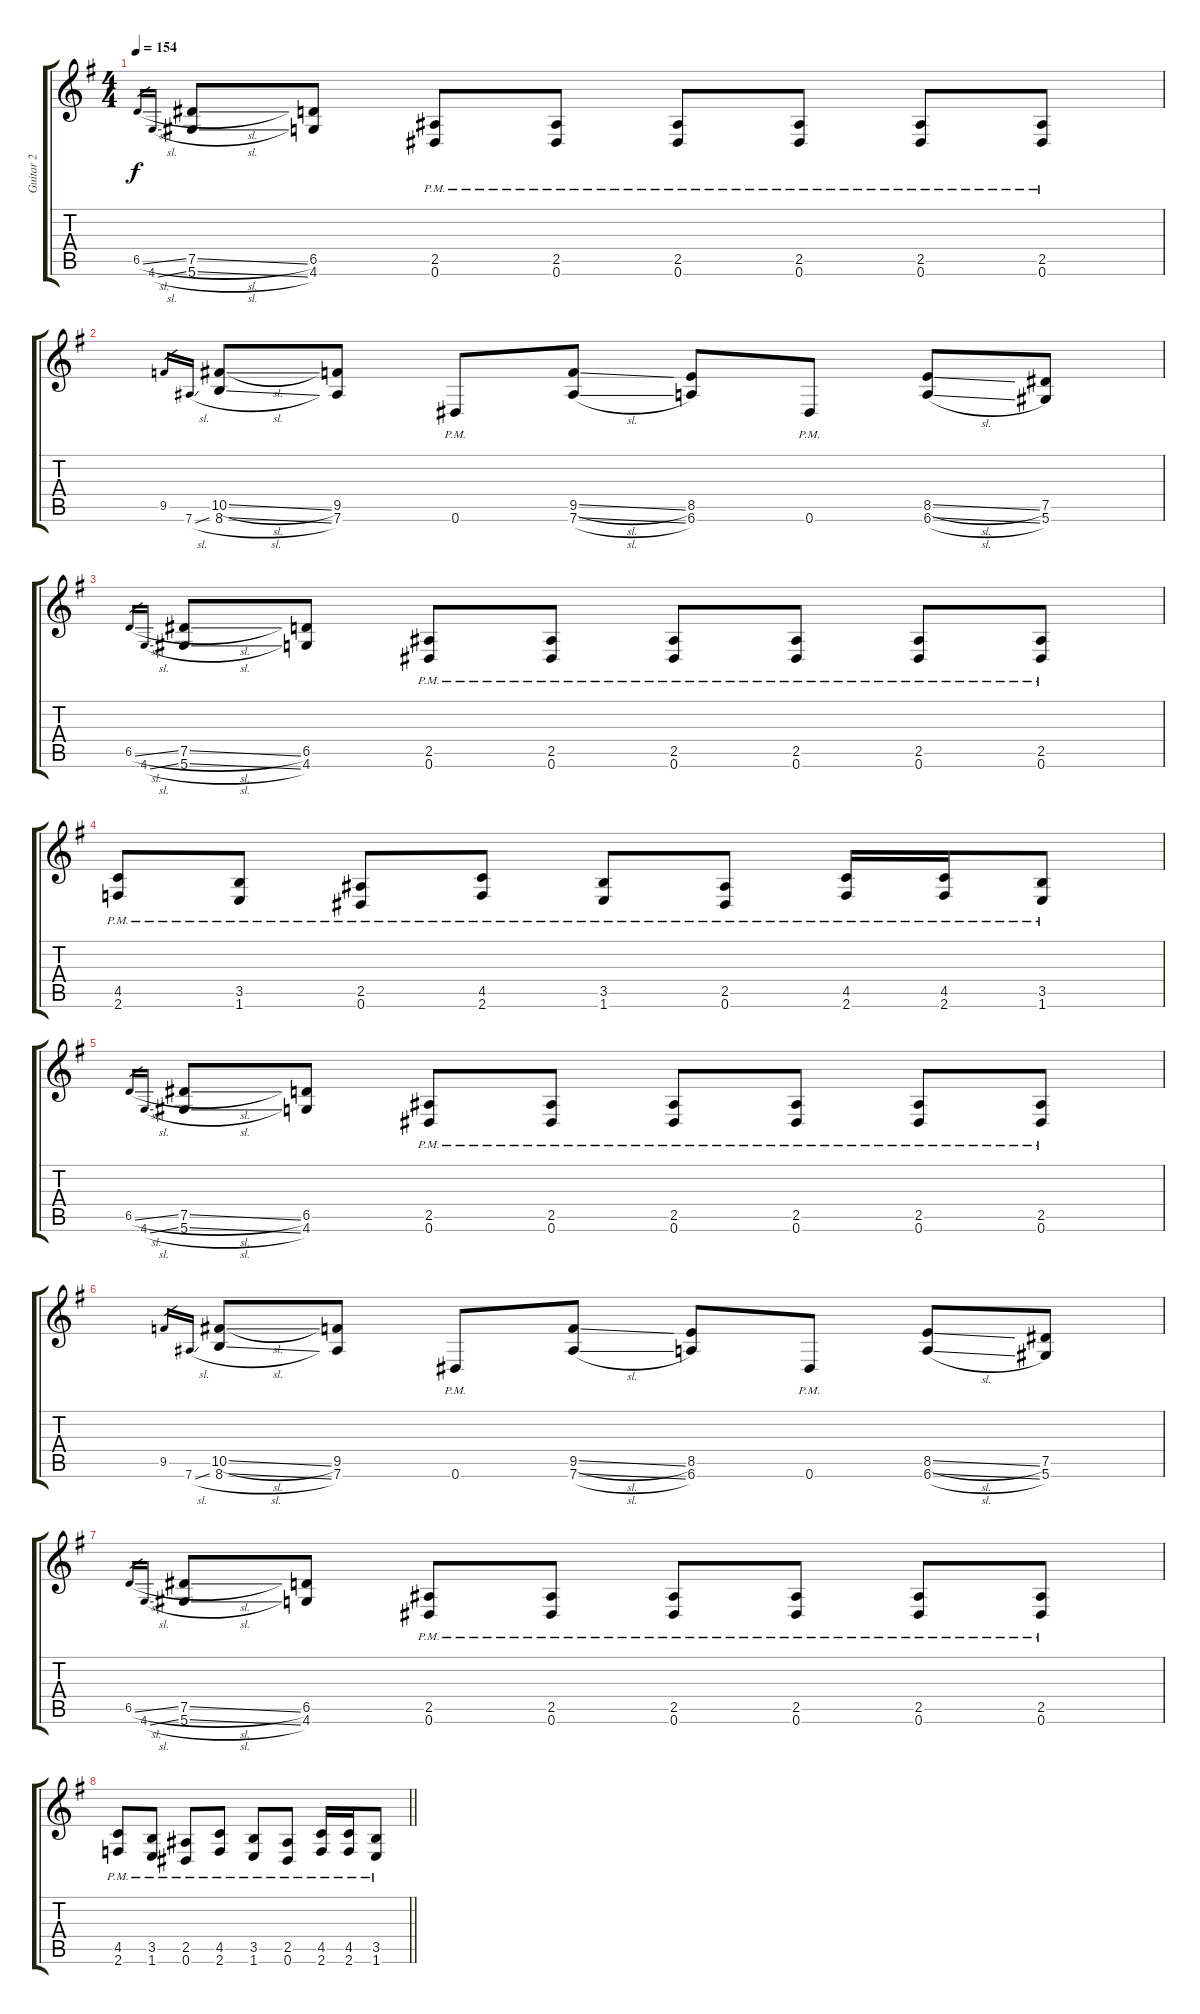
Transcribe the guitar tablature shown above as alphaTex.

\track ("Guitar 2" "Guitar 2") {instrument overdrivenguitar}
\staff {score tabs}
\tuning (Eb4 Bb3 Gb3 Db3 Ab2 Eb2) {hide}
\ts (4 4)
\tempo 154
\clef g2
\ks eminor
6.5{sl}.16{gr dy f} 4.6{sl}.16{gr} (7.5{sl} 5.6{sl}).8 (6.5 4.6).8 (2.5{pm} 0.6{pm}).8 (2.5{pm} 0.6{pm}).8 (2.5{pm} 0.6{pm}).8 (2.5{pm} 0.6{pm}).8 (2.5{pm} 0.6{pm}).8 (2.5{pm} 0.6{pm}).8 |
9.5.16{gr} 7.6{sl}.16{gr} (10.5{sl} 8.6{sl}).8 (9.5 7.6).8 0.6{pm}.8 (9.5{sl} 7.6{sl}).8 (8.5 6.6).8 0.6{pm}.8 (8.5{sl} 6.6{sl}).8 (7.5 5.6).8 |
6.5{sl}.16{gr} 4.6{sl}.16{gr} (7.5{sl} 5.6{sl}).8 (6.5 4.6).8 (2.5{pm} 0.6{pm}).8 (2.5{pm} 0.6{pm}).8 (2.5{pm} 0.6{pm}).8 (2.5{pm} 0.6{pm}).8 (2.5{pm} 0.6{pm}).8 (2.5{pm} 0.6{pm}).8 |
(4.5{pm} 2.6{pm}).8 (3.5{pm} 1.6{pm}).8 (2.5{pm} 0.6{pm}).8 (4.5{pm} 2.6{pm}).8 (3.5{pm} 1.6{pm}).8 (2.5{pm} 0.6{pm}).8 (4.5{pm} 2.6{pm}).16 (4.5{pm} 2.6{pm}).16 (3.5{pm} 1.6{pm}).8 |
6.5{sl}.16{gr} 4.6{sl}.16{gr} (7.5{sl} 5.6{sl}).8 (6.5 4.6).8 (2.5{pm} 0.6{pm}).8 (2.5{pm} 0.6{pm}).8 (2.5{pm} 0.6{pm}).8 (2.5{pm} 0.6{pm}).8 (2.5{pm} 0.6{pm}).8 (2.5{pm} 0.6{pm}).8 |
9.5.16{gr} 7.6{sl}.16{gr} (10.5{sl} 8.6{sl}).8 (9.5 7.6).8 0.6{pm}.8 (9.5{sl} 7.6{sl}).8 (8.5 6.6).8 0.6{pm}.8 (8.5{sl} 6.6{sl}).8 (7.5 5.6).8 |
6.5{sl}.16{gr} 4.6{sl}.16{gr} (7.5{sl} 5.6{sl}).8 (6.5 4.6).8 (2.5{pm} 0.6{pm}).8 (2.5{pm} 0.6{pm}).8 (2.5{pm} 0.6{pm}).8 (2.5{pm} 0.6{pm}).8 (2.5{pm} 0.6{pm}).8 (2.5{pm} 0.6{pm}).8 |
\barLineRight lightlight
(4.5{pm} 2.6{pm}).8 (3.5{pm} 1.6{pm}).8 (2.5{pm} 0.6{pm}).8 (4.5{pm} 2.6{pm}).8 (3.5{pm} 1.6{pm}).8 (2.5{pm} 0.6{pm}).8 (4.5{pm} 2.6{pm}).16 (4.5{pm} 2.6{pm}).16 (3.5{pm} 1.6{pm}).8
